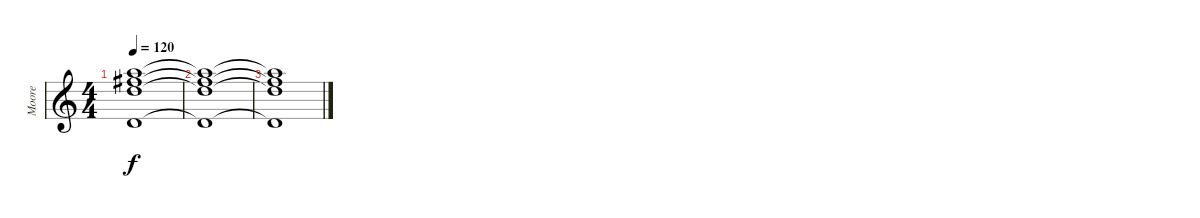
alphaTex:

\track ("Moore" "Moore") {instrument rockorgan}
\staff {score}
\tuning (E4 B3 G3 D3 A2 E2) {hide}
\ts (4 4)
\tempo 120
\clef g2
\ks c
(17.1 19.2 19.3 17.5).1{dy f volume 0} |
(17.1{t} 19.2{t} 19.3{t} 17.5{t}).1 |
(17.1{t} 19.2{t} 19.3{t} 17.5{t}).1
